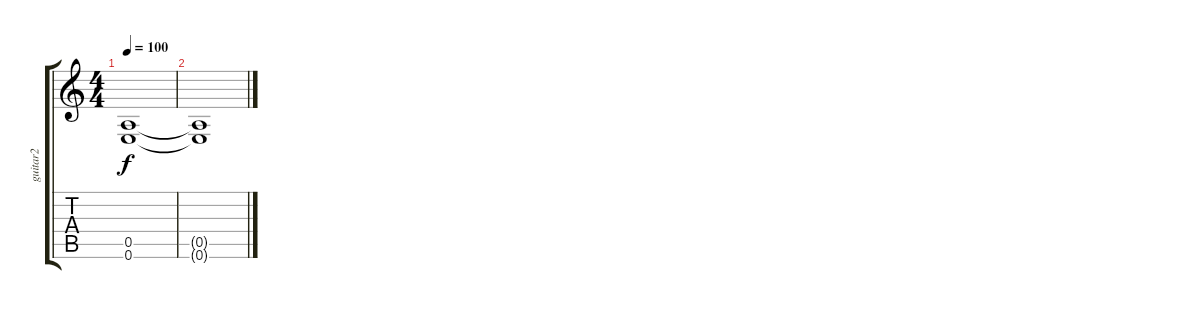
\track ("guitar2" "guitar2") {instrument distortionguitar}
\staff {score tabs}
\tuning (E4 B3 G3 D3 A2 E2) {hide}
\ts (4 4)
\tempo 100
\clef g2
\ks c
(0.5 0.6).1{dy f} |
(0.5{t} 0.6{t}).1
